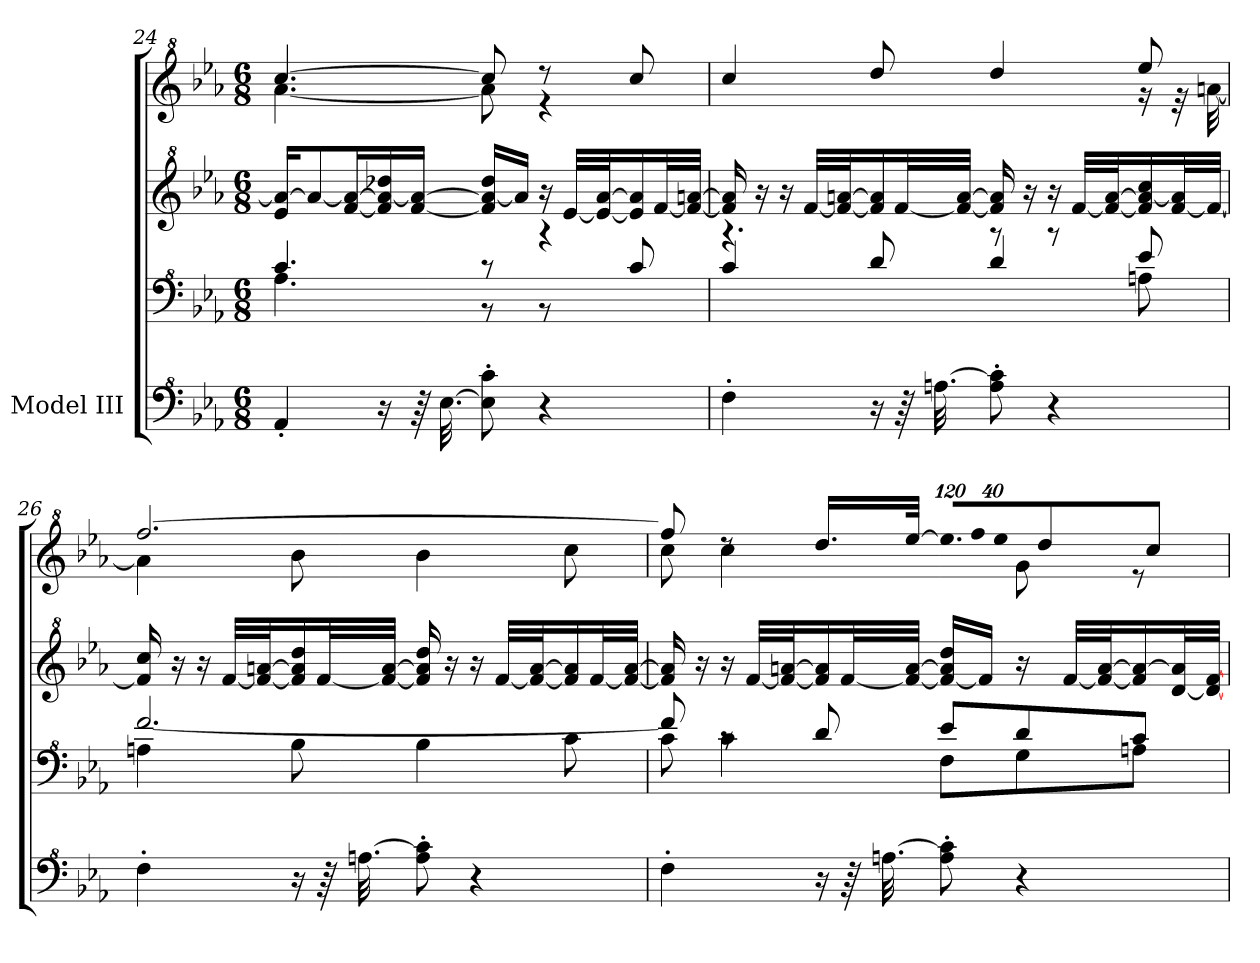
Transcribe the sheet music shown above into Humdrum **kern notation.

**kern	**kern	**kern	**kern
*part1	*part1	*part1	*part1
*staff4	*staff3	*staff2	*staff1
*I"Model III	*	*	*
*clefF^4	*clefF^4	*clefG^2	*clefG^2
*k[b-e-a-]	*k[b-e-a-]	*k[b-e-a-]	*k[b-e-a-]
*M6/8	*M6/8	*M6/8	*M6/8
=24	=24	=24	=24
*	*^	*	*^
4A-'/	4.a-\	4.cc/	16ee-/ 16aa-/_KL	[4.ccc/	[4.aa-\
.	.	.	8aa-/_	.	.
.	.	.	[16ff/ 16aa-/_L	.	.
16r	.	.	16ff/] 16aa-/_ 16ddd-X/	.	.
64r	.	.	[16ff/ 16aa-/_JJ	.	.
[32.e-\	.	.	.	.	.
8e-\]' 8cc\'	8r	8r	16ff/] 16aa-/_ 16ddd-/LL	8ccc/]	8aa-\]
.	.	.	16aa-/JJ]	.	.
4r	4r	8r	16r	8r	4r
.	.	.	[32ee-/LLL	.	.
.	.	.	32ee-/_ [32aa-/J	.	.
.	.	8cc/	16ee-/] 16aa-/]	8ccc/	.
.	.	.	[32ff/L	.	.
.	.	.	32ff/_ [32aan/JJJ	.	.
!!LO:LB:g=z	!!
=25	=25	=25	=25	=25	=25
4f'\	4.r	4cc/	16ff/] 16aa/]	4ccc/	8ryy
.	.	.	16r	.	.
*	*	*	*	*v	*v
.	.	.	16r	.
.	.	.	[32ff/LLL	.
.	.	.	32ff/_ [32aan/J	.
16r	.	8dd/	16ff/] 16aa/]	8ddd/
64r	.	.	[32ff/L	.
[32.an\	.	.	.	.
.	.	.	32ff/_ [32aa/JJJ	.
8a\]' 8cc\'	8r	4dd/	16ff/] 16aa/]	4ddd/
.	.	.	16r	.
4r	8r	.	16r	.
.	.	.	[32ff/LLL	.
.	.	.	32ff/_ [32aa/J	.
*	*	*	*	*^
.	8an\	8ee-/	16ff/] 16aa/_ 16ccc/	8eee-/	16r
.	.	.	[32ff/ 32aa/]L	.	32r
.	.	.	32ff/JJJ_	.	[32aan\
=26	=26	=26	=26	=26	=26
4f'\	4an\	[2.ff/	16ff/] 16ccc/	[2.fff/	4aa\]
.	.	.	16r	.	.
.	.	.	16r	.	.
.	.	.	[32ff/LLL	.	.
.	.	.	32ff/_ [32aan/J	.	.
16r	8b-\	.	16ff/] 16aa/] 16ddd/	.	8bb-\
64r	.	.	[32ff/L	.	.
[32.an\	.	.	.	.	.
.	.	.	32ff/_ [32aa/JJJ	.	.
8a\]' 8cc\'	4b-\	.	16ff/] 16aa/] 16ddd/	.	4bb-\
.	.	.	16r	.	.
4r	.	.	16r	.	.
.	.	.	[32ff/LLL	.	.
.	.	.	32ff/_ [32aa/J	.	.
.	8cc\	.	16ff/] 16aa/]	.	8ccc\
.	.	.	[32ff/L	.	.
.	.	.	32ff/_ [32aa/JJJ	.	.
!!LO:LB:g=z	!!
=27	=27	=27	=27	=27	=27
4f'\	8cc\	8ff/]	16ff/] 16aa/]	8fff/]	8ccc\
.	.	.	16r	.	.
.	4cc\	8rcc	16r	8rddd	4ccc\
.	.	.	[32ff/LLL	.	.
.	.	.	32ff/_ [32aan/J	.	.
16r	.	8dd/	16ff/] 16aa/]	16.ddd/LL	.
64r	.	.	[32ff/L	.	.
[32.an\	.	.	.	.	.
.	.	.	32ff/_ [32aa/JJJ	[32eee-/JJk	.
*	*	*	*	*Xbrackettup	*
!	!	!	!	!LO:N:vis=16.	!
8a\]' 8cc\'	8f\L	8ee-/L	16ff/_ 16aa/] 16ddd/LL	1920%103eee-/LL]	8ryy
!	!	!	!	!LO:N:vis=16	!
.	.	.	.	640%23fff/	.
.	.	.	16ff/JJ]	.	.
!	!	!	!	!LO:N:vis=16	!
.	.	.	.	640%23eee-/J	.
4r	8g\	8dd/	16r	.	8gg\
.	.	.	.	8ddd/	.
.	.	.	[32ff/LLL	.	.
.	.	.	32ff/_ [32aa/J	.	.
.	8an\J	8cc/J	16ff/] 16aa/_	.	8r
.	.	.	.	8ccc/J	.
.	.	.	[32dd/ 32aa/]L	.	.
.	.	.	32dd/_ [32ff/JJJ	.	.
1920ryy	1920ryy	1920ryy	1920ryy	.	1920ryy
*	*v	*v	*	*v	*v
=	=	=	=
*-	*-	*-	*-
